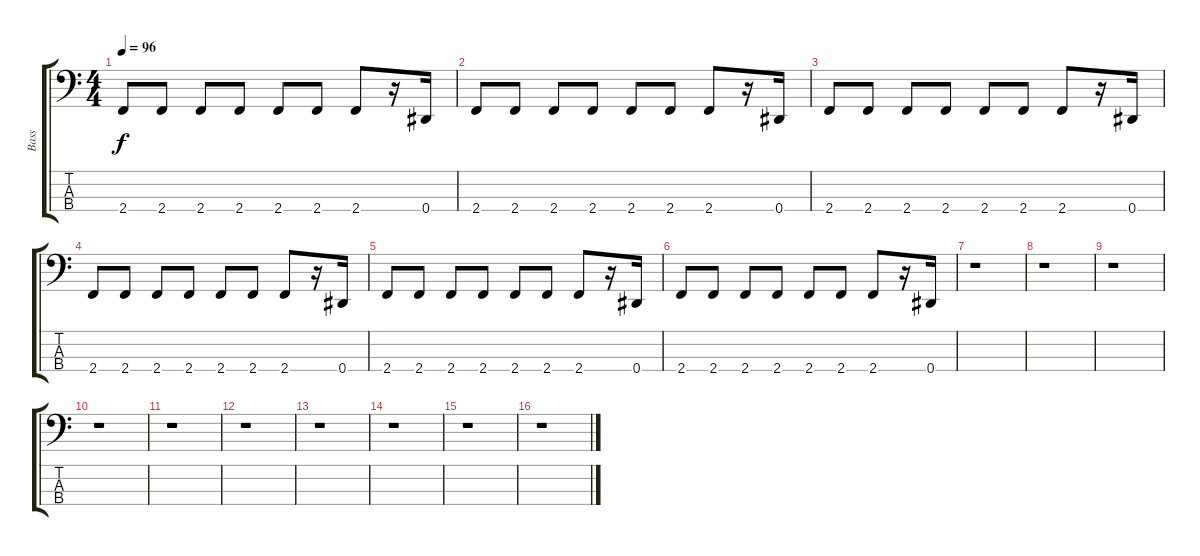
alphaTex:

\track ("Bass" "Bass") {instrument electricbasspick}
\staff {score tabs}
\tuning (Gb2 Db2 Ab1 Eb1) {hide}
\ts (4 4)
\tempo 96
\clef f4
\ks c
2.4.8{dy f} 2.4.8 2.4.8 2.4.8 2.4.8 2.4.8 2.4.8 r.16 0.4.16 |
2.4.8 2.4.8 2.4.8 2.4.8 2.4.8 2.4.8 2.4.8 r.16 0.4.16 |
2.4.8 2.4.8 2.4.8 2.4.8 2.4.8 2.4.8 2.4.8 r.16 0.4.16 |
2.4.8 2.4.8 2.4.8 2.4.8 2.4.8 2.4.8 2.4.8 r.16 0.4.16 |
2.4.8 2.4.8 2.4.8 2.4.8 2.4.8 2.4.8 2.4.8 r.16 0.4.16 |
2.4.8 2.4.8 2.4.8 2.4.8 2.4.8 2.4.8 2.4.8 r.16 0.4.16 |
r.1 |
r.1 |
r.1 |
r.1 |
r.1 |
r.1 |
r.1 |
r.1 |
r.1 |
r.1
